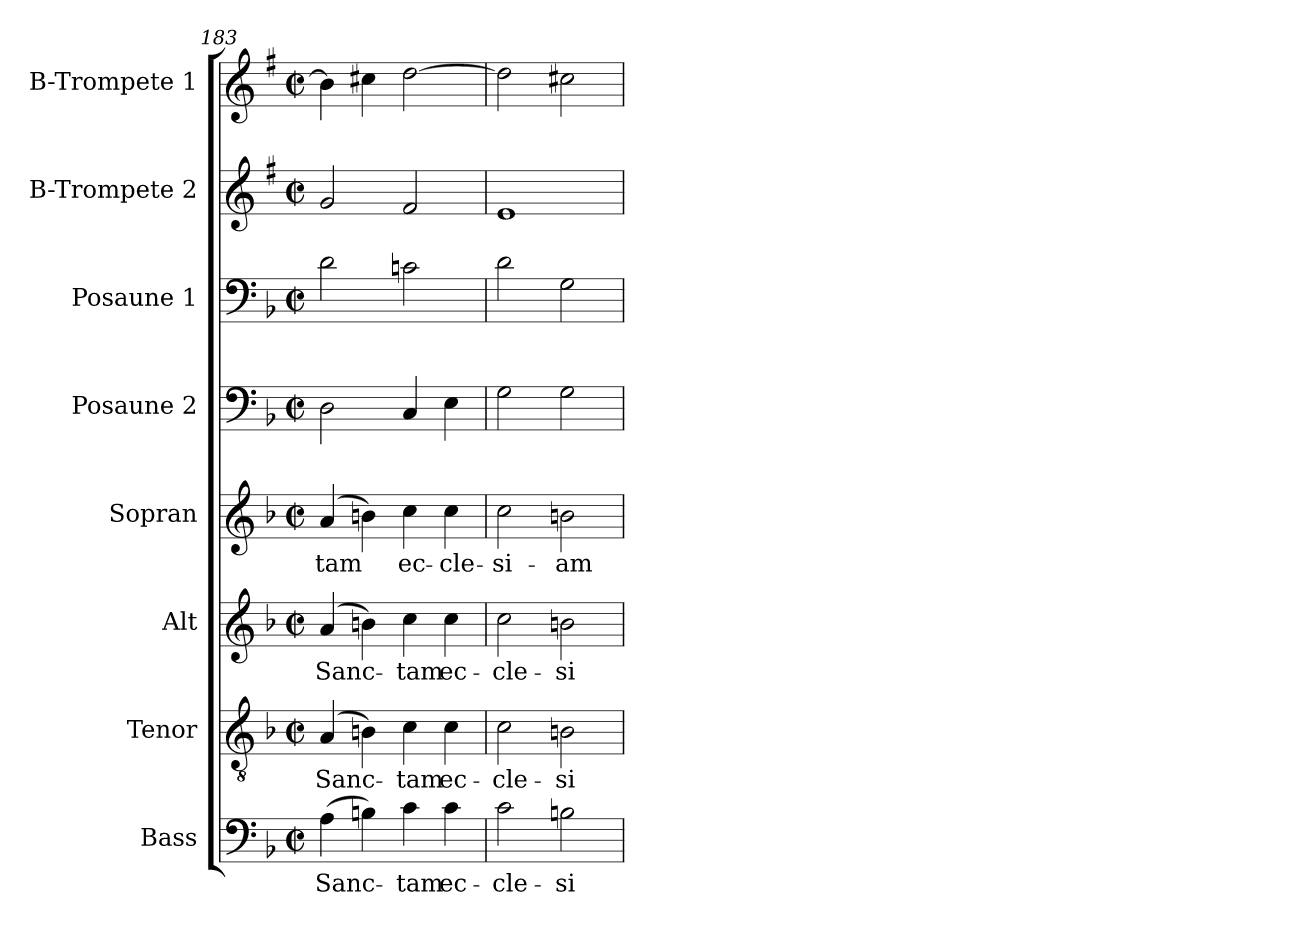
**kern	**text	**kern	**text	**kern	**text	**kern	**text	**kern	**kern	**kern	**kern
*part8	*part8	*part7	*part7	*part6	*part6	*part5	*part5	*part4	*part3	*part2	*part1
*staff8	*staff8	*staff7	*staff7	*staff6	*staff6	*staff5	*staff5	*staff4	*staff3	*staff2	*staff1
*I"Bass	*	*I"Tenor	*	*I"Alt	*	*I"Sopran	*	*I"Posaune 2	*I"Posaune 1	*I"B-Trompete 2	*I"B-Trompete 1
*I'B.	*	*I'T.	*	*I'A.	*	*I'S.	*	*I'Pos. 2	*I'Pos. 1	*I'B Trp. 2	*I'B Trp. 1
!!LO:PB:g=z
*clefF4	*	*clefGv2	*	*clefG2	*	*clefG2	*	*clefF4	*clefF4	*clefG2	*clefG2
*	*	*	*	*	*	*	*	*	*	*ITrd1c2	*ITrd1c2
*k[b-]	*	*k[b-]	*	*k[b-]	*	*k[b-]	*	*k[b-]	*k[b-]	*k[b-]	*k[b-]
*F:	*	*F:	*	*F:	*	*F:	*	*F:	*F:	*F:	*F:
*M2/2	*	*M2/2	*	*M2/2	*	*M2/2	*	*M2/2	*M2/2	*M2/2	*M2/2
*met(c|)	*	*met(c|)	*	*met(c|)	*	*met(c|)	*	*met(c|)	*met(c|)	*met(c|)	*met(c|)
=183	=183	=183	=183	=183	=183	=183	=183	=183	=183	=183	=183
!	!LO:LY:b	!	!LO:LY:b	!	!LO:LY:b	!	!LO:LY:b	!	!	!	!
(>4A\	Sanc-	(4A/	Sanc-	(4a/	Sanc-	(4a/	-tam	2D\	2d\	2f/	4a\]
4Bn\)	.	4Bn\)	.	4bn\)	.	4bn\)	.	.	.	.	4bn\
!	!LO:LY:b	!	!LO:LY:b	!	!LO:LY:b	!	!LO:LY:b	!	!	!	!
4c\	-tam	4c\	-tam	4cc\	-tam	4cc\	ec-	4C/	2cn\	2e/	[2cc\
!	!LO:LY:b	!	!LO:LY:b	!	!LO:LY:b	!	!LO:LY:b	!	!	!	!
4c\	ec-	4c\	ec-	4cc\	ec-	4cc\	-cle-	4E\	.	.	.
=184	=184	=184	=184	=184	=184	=184	=184	=184	=184	=184	=184
!	!LO:LY:b	!	!LO:LY:b	!	!LO:LY:b	!	!LO:LY:b	!	!	!	!
2c\	-cle-	2c\	-cle-	2cc\	-cle-	2cc\	-si-	2G\	2d\	1d	2cc\]
!	!LO:LY:b	!	!LO:LY:b	!	!LO:LY:b	!	!LO:LY:b	!	!	!	!
2Bn\	-si-	2Bn\	-si-	2bn\	-si-	2bn\	-am	2G\	2G\	.	2bn\
=	=	=	=	=	=	=	=	=	=	=	=
*-	*-	*-	*-	*-	*-	*-	*-	*-	*-	*-	*-
